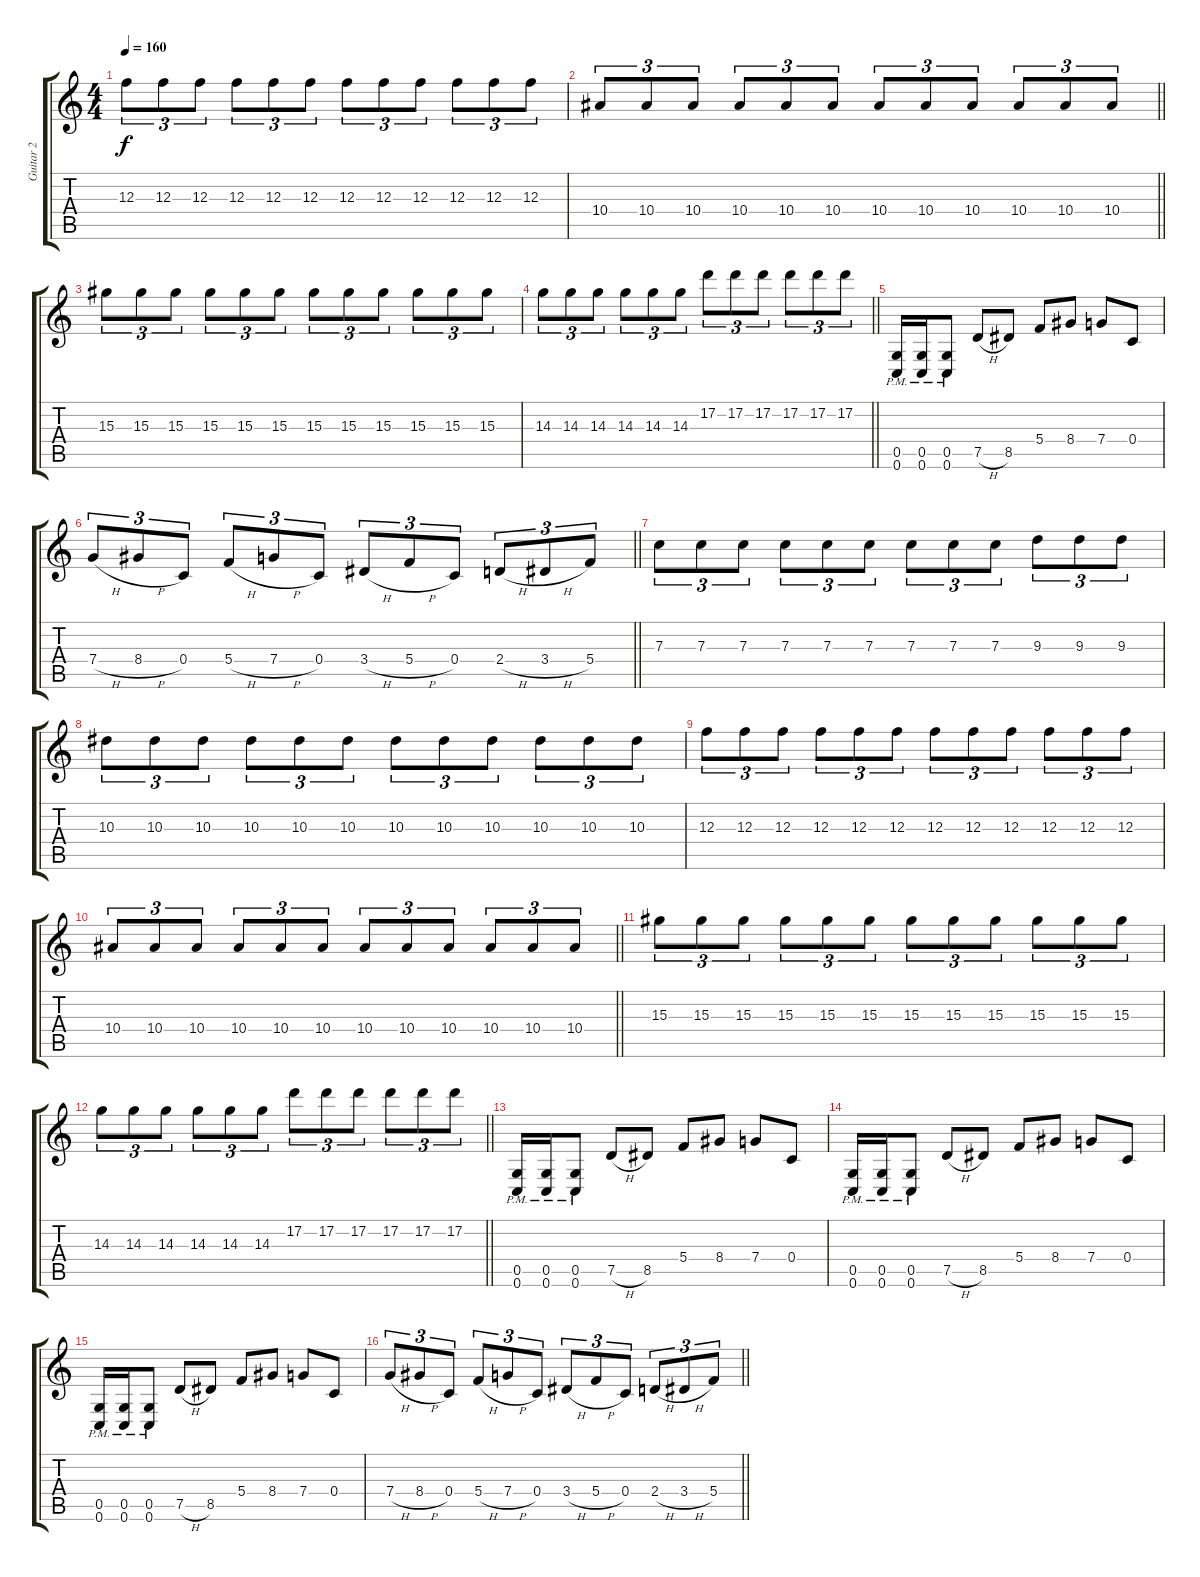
\track ("Guitar 2" "Guitar 2") {instrument distortionguitar}
\staff {score tabs}
\tuning (D4 A3 F3 C3 G2 C2) {hide}
\ts (4 4)
\tempo 160
\clef g2
\ks c
12.3.8{tu (3 2) dy f} 12.3.8{tu (3 2)} 12.3.8{tu (3 2)} 12.3.8{tu (3 2)} 12.3.8{tu (3 2)} 12.3.8{tu (3 2)} 12.3.8{tu (3 2)} 12.3.8{tu (3 2)} 12.3.8{tu (3 2)} 12.3.8{tu (3 2)} 12.3.8{tu (3 2)} 12.3.8{tu (3 2)} |
\barLineRight lightlight
10.4.8{tu (3 2)} 10.4.8{tu (3 2)} 10.4.8{tu (3 2)} 10.4.8{tu (3 2)} 10.4.8{tu (3 2)} 10.4.8{tu (3 2)} 10.4.8{tu (3 2)} 10.4.8{tu (3 2)} 10.4.8{tu (3 2)} 10.4.8{tu (3 2)} 10.4.8{tu (3 2)} 10.4.8{tu (3 2)} |
15.3.8{tu (3 2)} 15.3.8{tu (3 2)} 15.3.8{tu (3 2)} 15.3.8{tu (3 2)} 15.3.8{tu (3 2)} 15.3.8{tu (3 2)} 15.3.8{tu (3 2)} 15.3.8{tu (3 2)} 15.3.8{tu (3 2)} 15.3.8{tu (3 2)} 15.3.8{tu (3 2)} 15.3.8{tu (3 2)} |
\barLineRight lightlight
14.3.8{tu (3 2)} 14.3.8{tu (3 2)} 14.3.8{tu (3 2)} 14.3.8{tu (3 2)} 14.3.8{tu (3 2)} 14.3.8{tu (3 2)} 17.2.8{tu (3 2)} 17.2.8{tu (3 2)} 17.2.8{tu (3 2)} 17.2.8{tu (3 2)} 17.2.8{tu (3 2)} 17.2.8{tu (3 2)} |
(0.5{pm} 0.6{pm}).16 (0.5{pm} 0.6{pm}).16 (0.5{pm} 0.6{pm}).8 7.5{h}.8 8.5.8 5.4.8 8.4.8 7.4.8 0.4.8 |
\barLineRight lightlight
7.4{h}.8{tu (3 2)} 8.4{h}.8{tu (3 2)} 0.4.8{tu (3 2)} 5.4{h}.8{tu (3 2)} 7.4{h}.8{tu (3 2)} 0.4.8{tu (3 2)} 3.4{h}.8{tu (3 2)} 5.4{h}.8{tu (3 2)} 0.4.8{tu (3 2)} 2.4{h}.8{tu (3 2)} 3.4{h}.8{tu (3 2)} 5.4.8{tu (3 2)} |
7.3.8{tu (3 2)} 7.3.8{tu (3 2)} 7.3.8{tu (3 2)} 7.3.8{tu (3 2)} 7.3.8{tu (3 2)} 7.3.8{tu (3 2)} 7.3.8{tu (3 2)} 7.3.8{tu (3 2)} 7.3.8{tu (3 2)} 9.3.8{tu (3 2)} 9.3.8{tu (3 2)} 9.3.8{tu (3 2)} |
10.3.8{tu (3 2)} 10.3.8{tu (3 2)} 10.3.8{tu (3 2)} 10.3.8{tu (3 2)} 10.3.8{tu (3 2)} 10.3.8{tu (3 2)} 10.3.8{tu (3 2)} 10.3.8{tu (3 2)} 10.3.8{tu (3 2)} 10.3.8{tu (3 2)} 10.3.8{tu (3 2)} 10.3.8{tu (3 2)} |
12.3.8{tu (3 2)} 12.3.8{tu (3 2)} 12.3.8{tu (3 2)} 12.3.8{tu (3 2)} 12.3.8{tu (3 2)} 12.3.8{tu (3 2)} 12.3.8{tu (3 2)} 12.3.8{tu (3 2)} 12.3.8{tu (3 2)} 12.3.8{tu (3 2)} 12.3.8{tu (3 2)} 12.3.8{tu (3 2)} |
\barLineRight lightlight
10.4.8{tu (3 2)} 10.4.8{tu (3 2)} 10.4.8{tu (3 2)} 10.4.8{tu (3 2)} 10.4.8{tu (3 2)} 10.4.8{tu (3 2)} 10.4.8{tu (3 2)} 10.4.8{tu (3 2)} 10.4.8{tu (3 2)} 10.4.8{tu (3 2)} 10.4.8{tu (3 2)} 10.4.8{tu (3 2)} |
15.3.8{tu (3 2)} 15.3.8{tu (3 2)} 15.3.8{tu (3 2)} 15.3.8{tu (3 2)} 15.3.8{tu (3 2)} 15.3.8{tu (3 2)} 15.3.8{tu (3 2)} 15.3.8{tu (3 2)} 15.3.8{tu (3 2)} 15.3.8{tu (3 2)} 15.3.8{tu (3 2)} 15.3.8{tu (3 2)} |
\barLineRight lightlight
14.3.8{tu (3 2)} 14.3.8{tu (3 2)} 14.3.8{tu (3 2)} 14.3.8{tu (3 2)} 14.3.8{tu (3 2)} 14.3.8{tu (3 2)} 17.2.8{tu (3 2)} 17.2.8{tu (3 2)} 17.2.8{tu (3 2)} 17.2.8{tu (3 2)} 17.2.8{tu (3 2)} 17.2.8{tu (3 2)} |
(0.5{pm} 0.6{pm}).16 (0.5{pm} 0.6{pm}).16 (0.5{pm} 0.6{pm}).8 7.5{h}.8 8.5.8 5.4.8 8.4.8 7.4.8 0.4.8 |
(0.5{pm} 0.6{pm}).16 (0.5{pm} 0.6{pm}).16 (0.5{pm} 0.6{pm}).8 7.5{h}.8 8.5.8 5.4.8 8.4.8 7.4.8 0.4.8 |
(0.5{pm} 0.6{pm}).16 (0.5{pm} 0.6{pm}).16 (0.5{pm} 0.6{pm}).8 7.5{h}.8 8.5.8 5.4.8 8.4.8 7.4.8 0.4.8 |
\barLineRight lightlight
7.4{h}.8{tu (3 2)} 8.4{h}.8{tu (3 2)} 0.4.8{tu (3 2)} 5.4{h}.8{tu (3 2)} 7.4{h}.8{tu (3 2)} 0.4.8{tu (3 2)} 3.4{h}.8{tu (3 2)} 5.4{h}.8{tu (3 2)} 0.4.8{tu (3 2)} 2.4{h}.8{tu (3 2)} 3.4{h}.8{tu (3 2)} 5.4.8{tu (3 2)}
